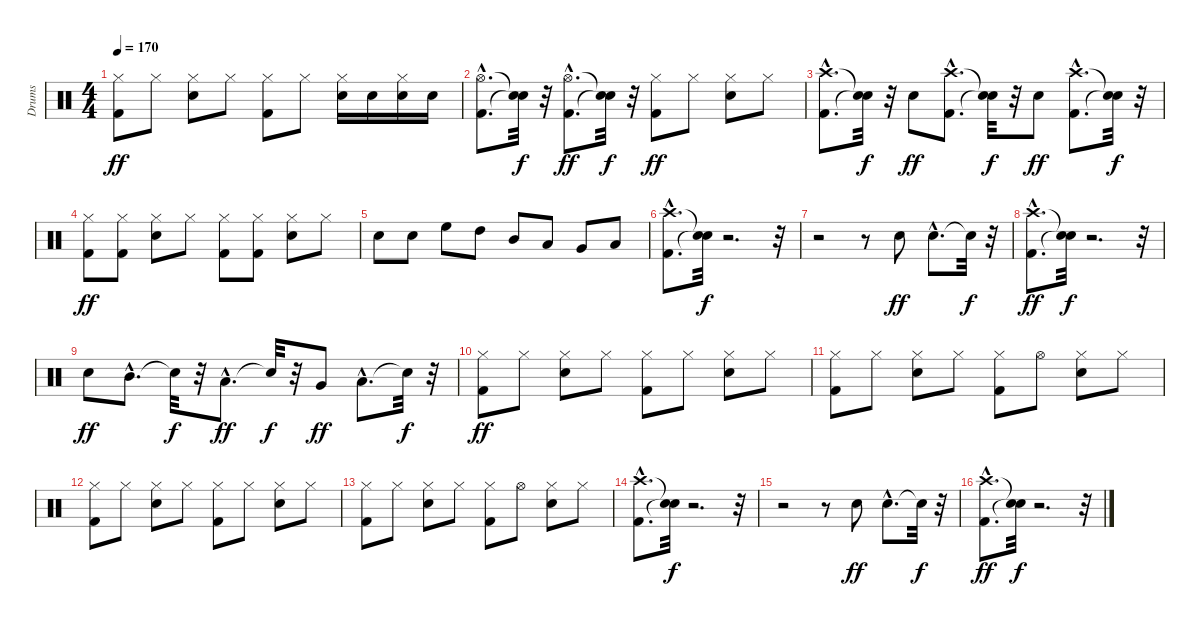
\track ("Drums" "Drums") {instrument percussion}
\staff {score}
\articulation defaults
\ts (4 4)
\tempo 170
\clef neutral
\ks c
("Kick (hit) 2" "Hi-Hat (closed)").8{dy ff} "Hi-Hat (closed)".8 ("Snare (hit) 2" "Hi-Hat (closed)").8 "Hi-Hat (closed)".8 ("Kick (hit) 2" "Hi-Hat (closed)").8 "Hi-Hat (closed)".8 ("Snare (hit) 2" "Hi-Hat (closed)").16 "Snare (hit) 2".16 ("Snare (hit) 2" "Hi-Hat (closed)").16 "Snare (hit) 2".16 |
("Kick (hit) 2"{hac} "Hi-Hat (open)"{hac}).8{d} ("Snare (hit)"{t} "Snare (hit)"{t}).32{dy f} r.32 ("Kick (hit) 2"{hac} "Hi-Hat (open)"{hac}).8{d dy ff} ("Snare (hit)"{t} "Snare (hit)"{t}).32{dy f} r.32 ("Kick (hit) 2" "Hi-Hat (closed)").8{dy ff} "Hi-Hat (closed)".8 ("Snare (hit) 2" "Hi-Hat (closed)").8 "Hi-Hat (closed)".8 |
("Kick (hit) 2"{hac} "Crash high (hit)"{hac}).8{d} ("Snare (hit)"{t} "Snare (hit)"{t}).32{dy f} r.32 "Snare (hit) 2".8{dy ff} ("Kick (hit) 2"{hac} "Crash high (hit)"{hac}).8{d} ("Snare (hit)"{t} "Snare (hit)"{t}).32{dy f} r.32 "Snare (hit) 2".8{dy ff} ("Kick (hit) 2"{hac} "Crash high (hit)"{hac}).8{d} ("Snare (hit)"{t} "Snare (hit)"{t}).32{dy f} r.32 |
("Kick (hit) 2" "Hi-Hat (closed)").8{dy ff} ("Kick (hit) 2" "Hi-Hat (closed)").8 ("Snare (hit) 2" "Hi-Hat (closed)").8 "Hi-Hat (closed)".8 ("Kick (hit) 2" "Hi-Hat (closed)").8 ("Kick (hit) 2" "Hi-Hat (closed)").8 ("Snare (hit) 2" "Hi-Hat (closed)").8 "Hi-Hat (closed)".8 |
"Snare (hit) 2".8 "Snare (hit) 2".8 "High Floor Tom (hit)".8 "High Tom (hit)".8 "Mid Tom (hit)".8 "Low Tom (hit)".8 "Very Low Tom (hit)".8 "Low Floor Tom (hit)".8 |
("Kick (hit) 2"{hac} "Crash high (hit)"{hac}).8{d} ("Snare (hit)"{t} "Snare (hit)"{t}).32{dy f} r.2{d} r.32 |
r.2 r.8 "Snare (hit) 2".8{dy ff} "Snare (hit) 2"{hac}.8{d} "Snare (hit)"{t}.32{dy f} r.32 |
("Kick (hit) 2"{hac} "Crash high (hit)"{hac}).8{d dy ff} ("Snare (hit)"{t} "Snare (hit)"{t}).32{dy f} r.2{d} r.32 |
"Snare (hit) 2".8{dy ff} "Mid Tom (hit)"{hac}.8{d} "Snare (hit)"{t}.32{dy f} r.32 "Low Tom (hit)"{hac}.8{d dy ff} "Snare (hit)"{t}.32{dy f} r.32 "Very Low Tom (hit)".8{dy ff} "Low Floor Tom (hit)"{hac}.8{d} "Snare (hit)"{t}.32{dy f} r.32 |
("Kick (hit) 2" "Hi-Hat (closed)").8{dy ff} "Hi-Hat (closed)".8 ("Snare (hit) 2" "Hi-Hat (closed)").8 "Hi-Hat (closed)".8 ("Kick (hit) 2" "Hi-Hat (closed)").8 "Hi-Hat (closed)".8 ("Snare (hit) 2" "Hi-Hat (closed)").8 "Hi-Hat (closed)".8 |
("Kick (hit) 2" "Hi-Hat (closed)").8 "Hi-Hat (closed)".8 ("Snare (hit) 2" "Hi-Hat (closed)").8 "Hi-Hat (closed)".8 ("Kick (hit) 2" "Hi-Hat (closed)").8 "Hi-Hat (open)".8 ("Snare (hit) 2" "Hi-Hat (closed)").8 "Hi-Hat (closed)".8 |
("Kick (hit) 2" "Hi-Hat (closed)").8 "Hi-Hat (closed)".8 ("Snare (hit) 2" "Hi-Hat (closed)").8 "Hi-Hat (closed)".8 ("Kick (hit) 2" "Hi-Hat (closed)").8 "Hi-Hat (closed)".8 ("Snare (hit) 2" "Hi-Hat (closed)").8 "Hi-Hat (closed)".8 |
("Kick (hit) 2" "Hi-Hat (closed)").8 "Hi-Hat (closed)".8 ("Snare (hit) 2" "Hi-Hat (closed)").8 "Hi-Hat (closed)".8 ("Kick (hit) 2" "Hi-Hat (closed)").8 "Hi-Hat (open)".8 ("Snare (hit) 2" "Hi-Hat (closed)").8 "Hi-Hat (closed)".8 |
("Kick (hit) 2"{hac} "Crash high (hit)"{hac}).8{d} ("Snare (hit)"{t} "Snare (hit)"{t}).32{dy f} r.2{d} r.32 |
r.2 r.8 "Snare (hit) 2".8{dy ff} "Snare (hit) 2"{hac}.8{d} "Snare (hit)"{t}.32{dy f} r.32 |
("Kick (hit) 2"{hac} "Crash high (hit)"{hac}).8{d dy ff} ("Snare (hit)"{t} "Snare (hit)"{t}).32{dy f} r.2{d} r.32
